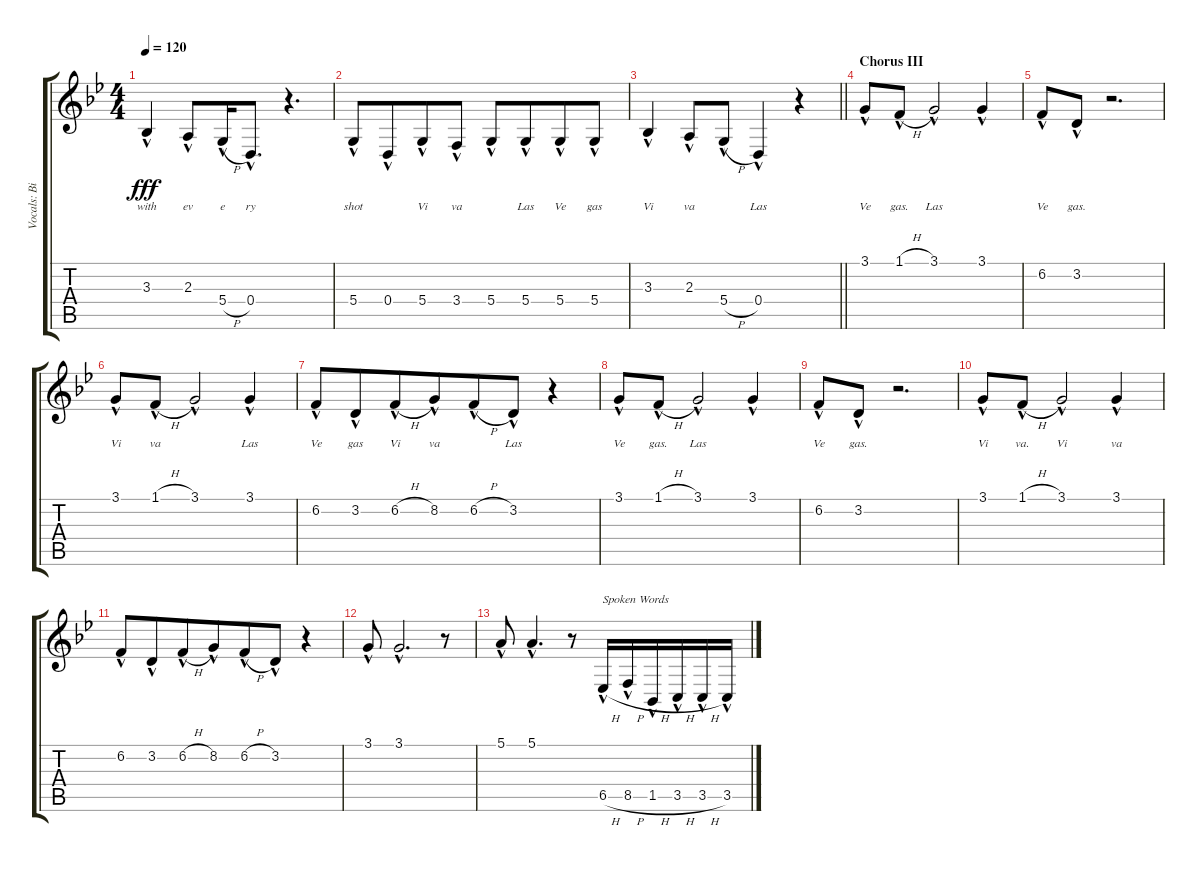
\track ("Vocals: Billy" "Vocals: Bi") {instrument lead2sawtooth}
\staff {score tabs}
\tuning (E4 B3 G3 D3 A2 E2) {hide}
\ts (4 4)
\tempo 120
\clef g2
\ks bb
3.3{hac}.4{lyrics (0 "with") lyrics (1 "") lyrics (2 "") lyrics (3 "") lyrics (4 "") dy fff} 2.3{hac}.8{lyrics (0 "ev") lyrics (1 "") lyrics (2 "") lyrics (3 "") lyrics (4 "")} 5.4{h hac}.16{lyrics (0 "e") lyrics (1 "") lyrics (2 "") lyrics (3 "") lyrics (4 "")} 0.4{hac}.8{d lyrics (0 "ry") lyrics (1 "") lyrics (2 "") lyrics (3 "") lyrics (4 "")} r.4{d} |
5.4{hac}.8{lyrics (0 "shot") lyrics (1 "") lyrics (2 "") lyrics (3 "") lyrics (4 "")} 0.4{hac}.8{lyrics (0 "") lyrics (1 "") lyrics (2 "") lyrics (3 "") lyrics (4 "") beam merge} 5.4{hac}.8{lyrics (0 "Vi") lyrics (1 "") lyrics (2 "") lyrics (3 "") lyrics (4 "")} 3.4{hac}.8{lyrics (0 "va") lyrics (1 "") lyrics (2 "") lyrics (3 "") lyrics (4 "") beam split} 5.4{hac}.8{lyrics (0 "") lyrics (1 "") lyrics (2 "") lyrics (3 "") lyrics (4 "")} 5.4{hac}.8{lyrics (0 "Las") lyrics (1 "") lyrics (2 "") lyrics (3 "") lyrics (4 "") beam merge} 5.4{hac}.8{lyrics (0 "Ve") lyrics (1 "") lyrics (2 "") lyrics (3 "") lyrics (4 "")} 5.4{hac}.8{lyrics (0 "gas") lyrics (1 "") lyrics (2 "") lyrics (3 "") lyrics (4 "")} |
\barLineRight lightlight
3.3{hac}.4{lyrics (0 "Vi") lyrics (1 "") lyrics (2 "") lyrics (3 "") lyrics (4 "")} 2.3{hac}.8{lyrics (0 "va") lyrics (1 "") lyrics (2 "") lyrics (3 "") lyrics (4 "")} 5.4{h hac}.8{lyrics (0 "") lyrics (1 "") lyrics (2 "") lyrics (3 "") lyrics (4 "")} 0.4{hac}.4{lyrics (0 "Las") lyrics (1 "") lyrics (2 "") lyrics (3 "") lyrics (4 "")} r.4 |
\section ("" "Chorus III")
3.1{hac}.8{lyrics (0 "Ve") lyrics (1 "") lyrics (2 "") lyrics (3 "") lyrics (4 "")} 1.1{h hac}.8{lyrics (0 "gas.") lyrics (1 "") lyrics (2 "") lyrics (3 "") lyrics (4 "")} 3.1{hac}.2{lyrics (0 "Las") lyrics (1 "") lyrics (2 "") lyrics (3 "") lyrics (4 "")} 3.1{hac}.4{lyrics (0 "") lyrics (1 "") lyrics (2 "") lyrics (3 "") lyrics (4 "")} |
6.2{hac}.8{lyrics (0 "Ve") lyrics (1 "") lyrics (2 "") lyrics (3 "") lyrics (4 "")} 3.2{hac}.8{lyrics (0 "gas.") lyrics (1 "") lyrics (2 "") lyrics (3 "") lyrics (4 "")} r.2{d} |
3.1{hac}.8{lyrics (0 "Vi") lyrics (1 "") lyrics (2 "") lyrics (3 "") lyrics (4 "")} 1.1{h hac}.8{lyrics (0 "va") lyrics (1 "") lyrics (2 "") lyrics (3 "") lyrics (4 "")} 3.1{hac}.2{lyrics (0 "") lyrics (1 "") lyrics (2 "") lyrics (3 "") lyrics (4 "")} 3.1{hac}.4{lyrics (0 "Las") lyrics (1 "") lyrics (2 "") lyrics (3 "") lyrics (4 "")} |
6.2{hac}.8{lyrics (0 "Ve") lyrics (1 "") lyrics (2 "") lyrics (3 "") lyrics (4 "")} 3.2{hac}.8{lyrics (0 "gas") lyrics (1 "") lyrics (2 "") lyrics (3 "") lyrics (4 "") beam merge} 6.2{h hac}.8{lyrics (0 "Vi") lyrics (1 "") lyrics (2 "") lyrics (3 "") lyrics (4 "")} 8.2{hac}.8{lyrics (0 "va") lyrics (1 "") lyrics (2 "") lyrics (3 "") lyrics (4 "") beam merge} 6.2{h hac}.8{lyrics (0 "") lyrics (1 "") lyrics (2 "") lyrics (3 "") lyrics (4 "")} 3.2{hac}.8{lyrics (0 "Las") lyrics (1 "") lyrics (2 "") lyrics (3 "") lyrics (4 "")} r.4 |
3.1{hac}.8{lyrics (0 "Ve") lyrics (1 "") lyrics (2 "") lyrics (3 "") lyrics (4 "")} 1.1{h hac}.8{lyrics (0 "gas.") lyrics (1 "") lyrics (2 "") lyrics (3 "") lyrics (4 "")} 3.1{hac}.2{lyrics (0 "Las") lyrics (1 "") lyrics (2 "") lyrics (3 "") lyrics (4 "")} 3.1{hac}.4{lyrics (0 "") lyrics (1 "") lyrics (2 "") lyrics (3 "") lyrics (4 "")} |
6.2{hac}.8{lyrics (0 "Ve") lyrics (1 "") lyrics (2 "") lyrics (3 "") lyrics (4 "")} 3.2{hac}.8{lyrics (0 "gas.") lyrics (1 "") lyrics (2 "") lyrics (3 "") lyrics (4 "")} r.2{d} |
3.1{hac}.8{lyrics (0 "Vi") lyrics (1 "") lyrics (2 "") lyrics (3 "") lyrics (4 "")} 1.1{h hac}.8{lyrics (0 "va.") lyrics (1 "") lyrics (2 "") lyrics (3 "") lyrics (4 "")} 3.1{hac}.2{lyrics (0 "Vi") lyrics (1 "") lyrics (2 "") lyrics (3 "") lyrics (4 "")} 3.1{hac}.4{lyrics (0 "va") lyrics (1 "") lyrics (2 "") lyrics (3 "") lyrics (4 "")} |
6.2{hac}.8 3.2{hac}.8{beam merge} 6.2{h hac}.8 8.2{hac}.8{beam merge} 6.2{h hac}.8 3.2{hac}.8 r.4 |
3.1{hac}.8 3.1{hac}.2{d} r.8 |
5.1{hac}.8 5.1{hac}.4{d} r.8 6.5{h hac}.16{txt "Spoken Words"} 8.5{h hac}.16{beam merge} 1.5{h hac}.16 3.5{h hac}.16 3.5{h hac}.16 3.5{hac}.16
